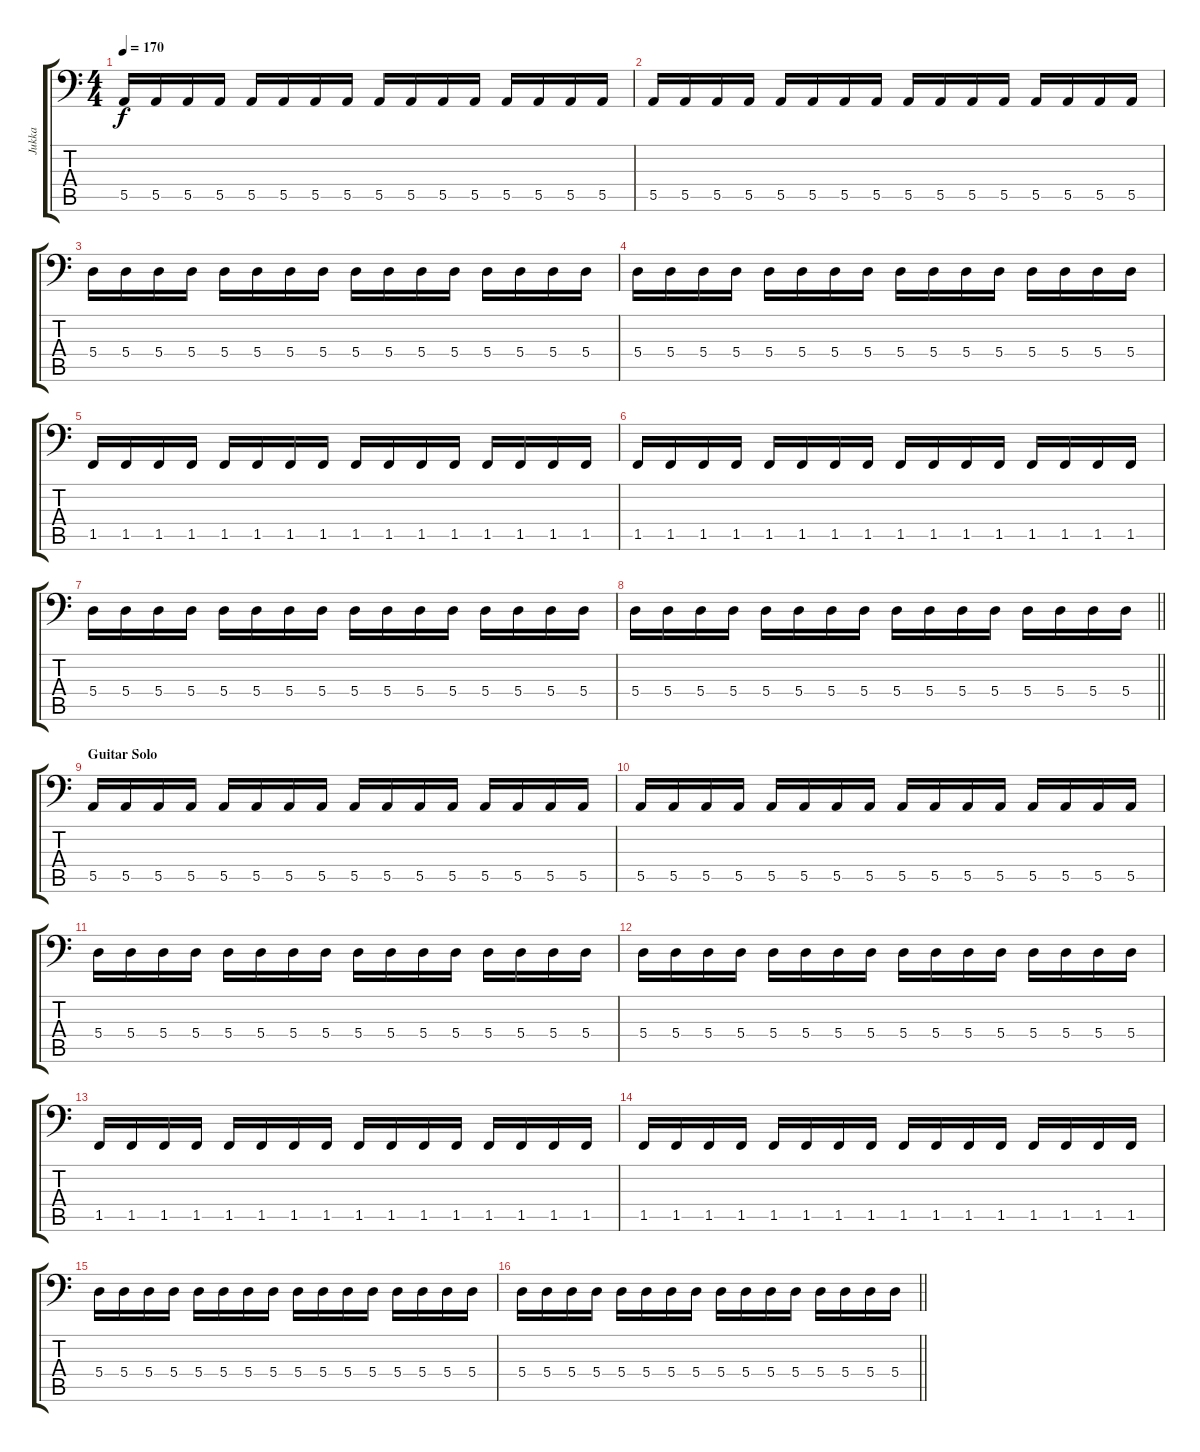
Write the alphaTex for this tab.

\track ("Jukka" "Jukka") {instrument distortionguitar}
\staff {score tabs}
\tuning (C3 G2 D2 A1 E1 B0) {hide}
\ts (4 4)
\tempo 170
\clef f4
\ks c
5.5.16{dy f} 5.5.16 5.5.16 5.5.16 5.5.16 5.5.16 5.5.16 5.5.16 5.5.16 5.5.16 5.5.16 5.5.16 5.5.16 5.5.16 5.5.16 5.5.16 |
5.5.16 5.5.16 5.5.16 5.5.16 5.5.16 5.5.16 5.5.16 5.5.16 5.5.16 5.5.16 5.5.16 5.5.16 5.5.16 5.5.16 5.5.16 5.5.16 |
5.4.16 5.4.16 5.4.16 5.4.16 5.4.16 5.4.16 5.4.16 5.4.16 5.4.16 5.4.16 5.4.16 5.4.16 5.4.16 5.4.16 5.4.16 5.4.16 |
5.4.16 5.4.16 5.4.16 5.4.16 5.4.16 5.4.16 5.4.16 5.4.16 5.4.16 5.4.16 5.4.16 5.4.16 5.4.16 5.4.16 5.4.16 5.4.16 |
1.5.16 1.5.16 1.5.16 1.5.16 1.5.16 1.5.16 1.5.16 1.5.16 1.5.16 1.5.16 1.5.16 1.5.16 1.5.16 1.5.16 1.5.16 1.5.16 |
1.5.16 1.5.16 1.5.16 1.5.16 1.5.16 1.5.16 1.5.16 1.5.16 1.5.16 1.5.16 1.5.16 1.5.16 1.5.16 1.5.16 1.5.16 1.5.16 |
5.4.16 5.4.16 5.4.16 5.4.16 5.4.16 5.4.16 5.4.16 5.4.16 5.4.16 5.4.16 5.4.16 5.4.16 5.4.16 5.4.16 5.4.16 5.4.16 |
\barLineRight lightlight
5.4.16 5.4.16 5.4.16 5.4.16 5.4.16 5.4.16 5.4.16 5.4.16 5.4.16 5.4.16 5.4.16 5.4.16 5.4.16 5.4.16 5.4.16 5.4.16 |
\section ("" "Guitar Solo")
5.5.16 5.5.16 5.5.16 5.5.16 5.5.16 5.5.16 5.5.16 5.5.16 5.5.16 5.5.16 5.5.16 5.5.16 5.5.16 5.5.16 5.5.16 5.5.16 |
5.5.16 5.5.16 5.5.16 5.5.16 5.5.16 5.5.16 5.5.16 5.5.16 5.5.16 5.5.16 5.5.16 5.5.16 5.5.16 5.5.16 5.5.16 5.5.16 |
5.4.16 5.4.16 5.4.16 5.4.16 5.4.16 5.4.16 5.4.16 5.4.16 5.4.16 5.4.16 5.4.16 5.4.16 5.4.16 5.4.16 5.4.16 5.4.16 |
5.4.16 5.4.16 5.4.16 5.4.16 5.4.16 5.4.16 5.4.16 5.4.16 5.4.16 5.4.16 5.4.16 5.4.16 5.4.16 5.4.16 5.4.16 5.4.16 |
1.5.16 1.5.16 1.5.16 1.5.16 1.5.16 1.5.16 1.5.16 1.5.16 1.5.16 1.5.16 1.5.16 1.5.16 1.5.16 1.5.16 1.5.16 1.5.16 |
1.5.16 1.5.16 1.5.16 1.5.16 1.5.16 1.5.16 1.5.16 1.5.16 1.5.16 1.5.16 1.5.16 1.5.16 1.5.16 1.5.16 1.5.16 1.5.16 |
5.4.16 5.4.16 5.4.16 5.4.16 5.4.16 5.4.16 5.4.16 5.4.16 5.4.16 5.4.16 5.4.16 5.4.16 5.4.16 5.4.16 5.4.16 5.4.16 |
\barLineRight lightlight
5.4.16 5.4.16 5.4.16 5.4.16 5.4.16 5.4.16 5.4.16 5.4.16 5.4.16 5.4.16 5.4.16 5.4.16 5.4.16 5.4.16 5.4.16 5.4.16
